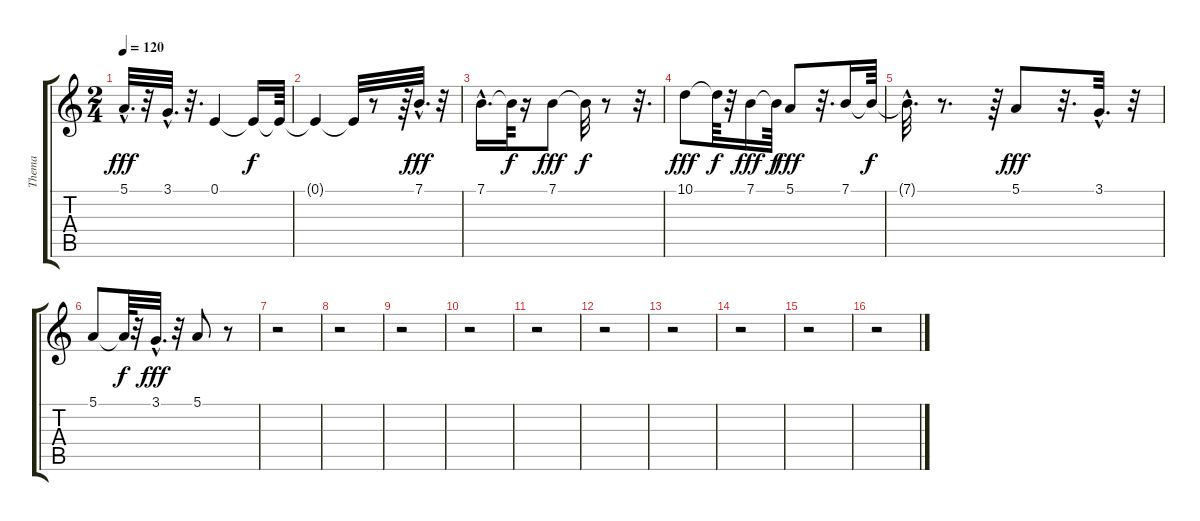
\track ("Thema" "Thema") {instrument pad3polysynth}
\staff {score tabs}
\tuning (E4 B3 G3 D3 A2 E2) {hide}
\ts (2 4)
\tempo 120
\clef g2
\ks c
5.1{hac}.32{d dy fff} r.32 3.1{hac}.32{d} r.32{d} 0.1.4 0.1{t}.16{dy f} 0.1{t}.64 |
0.1{t}.4 0.1{t}.32 r.8 r.64 7.1{hac}.32{d dy fff} r.32 |
7.1{hac}.16{d} 7.1{t}.64{dy f} r.16 7.1.8{dy fff} 7.1{t}.32{dy f} r.8 r.32{d} |
10.1.8{dy fff} 10.1{t}.64{dy f} r.32 7.1.16{dy fff} 7.1{t}.64{dy f} 5.1.8{dy fff} r.32{d} 7.1.16 7.1{t}.64{dy f} |
7.1{hac t}.32{d} r.8{d} r.64 5.1.8{dy fff} r.32{d} 3.1{hac}.32{d} r.32 |
5.1.8 5.1{t}.64{dy f} r.32 3.1{hac}.32{d dy fff} r.32 5.1.8 r.8 |
r.2 |
r.2 |
r.2 |
r.2 |
r.2 |
r.2 |
r.2 |
r.2 |
r.2 |
r.2
